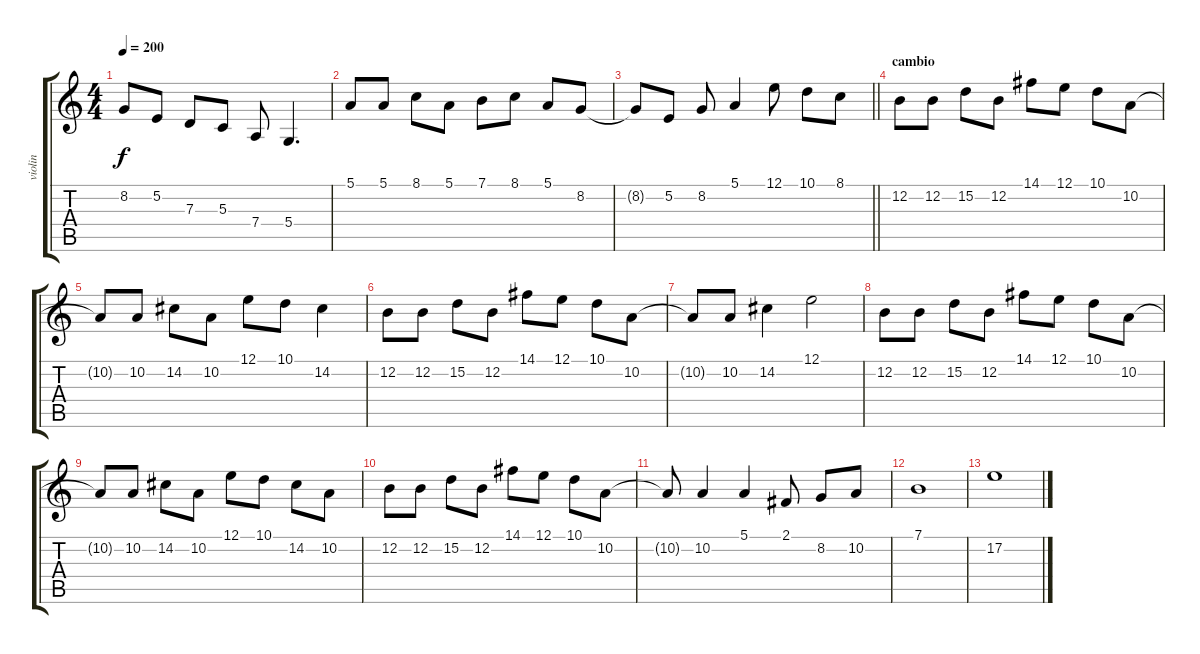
\track ("violin" "violin") {instrument violin}
\staff {score tabs}
\tuning (E4 B3 G3 D3 A2 E2) {hide}
\ts (4 4)
\tempo 200
\clef g2
\ks c
8.2{t}.8{dy f} 5.2.8 7.3.8 5.3.8 7.4.8 5.4.4{d} |
5.1.8 5.1.8 8.1.8 5.1.8 7.1.8 8.1.8 5.1.8 8.2.8 |
\barLineRight lightlight
8.2{t}.8 5.2.8 8.2.8 5.1.4 12.1.8 10.1.8 8.1.8 |
\section ("" "cambio")
12.2.8 12.2.8 15.2.8 12.2.8 14.1.8 12.1.8 10.1.8 10.2.8 |
10.2{t}.8 10.2.8 14.2.8 10.2.8 12.1.8 10.1.8 14.2.4 |
12.2.8 12.2.8 15.2.8 12.2.8 14.1.8 12.1.8 10.1.8 10.2.8 |
10.2{t}.8 10.2.8 14.2.4 12.1.2 |
12.2.8 12.2.8 15.2.8 12.2.8 14.1.8 12.1.8 10.1.8 10.2.8 |
10.2{t}.8 10.2.8 14.2.8 10.2.8 12.1.8 10.1.8 14.2.8 10.2.8 |
12.2.8 12.2.8 15.2.8 12.2.8 14.1.8 12.1.8 10.1.8 10.2.8 |
10.2{t}.8 10.2.4 5.1.4 2.1.8 8.2.8 10.2.8 |
7.1.1 |
17.2.1
